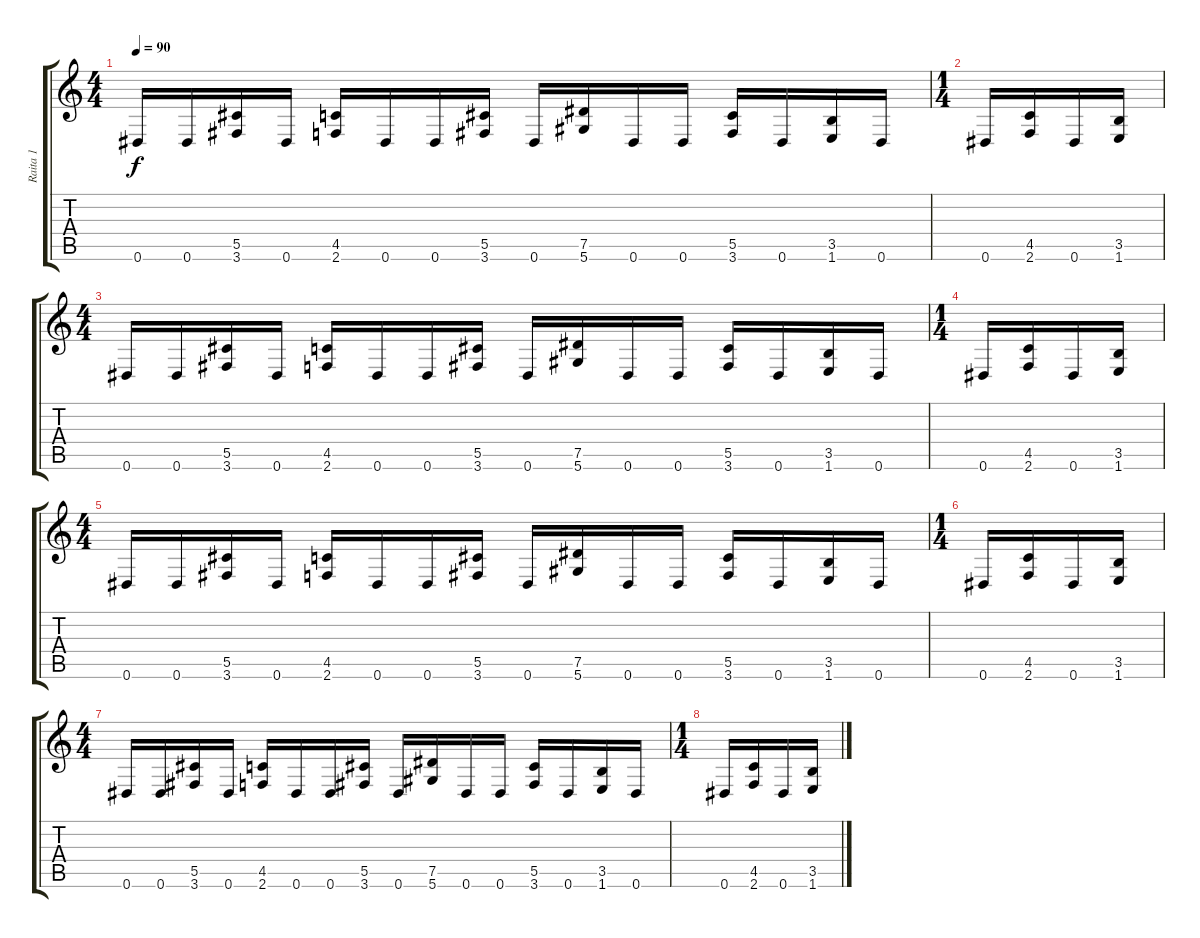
\track ("Raita 1" "Raita 1") {instrument distortionguitar}
\staff {score tabs}
\tuning (Eb4 Bb3 Gb3 Db3 Ab2 Eb2) {hide}
\ts (4 4)
\tempo 90
\clef g2
\ks c
0.6.16{dy f} 0.6.16 (5.5 3.6).16 0.6.16 (4.5 2.6).16 0.6.16 0.6.16 (5.5 3.6).16 0.6.16 (7.5 5.6).16 0.6.16 0.6.16 (5.5 3.6).16 0.6.16 (3.5 1.6).16 0.6.16 |
\ts (1 4)
0.6.16 (4.5 2.6).16 0.6.16 (3.5 1.6).16 |
\ts (4 4)
0.6.16 0.6.16 (5.5 3.6).16 0.6.16 (4.5 2.6).16 0.6.16 0.6.16 (5.5 3.6).16 0.6.16 (7.5 5.6).16 0.6.16 0.6.16 (5.5 3.6).16 0.6.16 (3.5 1.6).16 0.6.16 |
\ts (1 4)
0.6.16 (4.5 2.6).16 0.6.16 (3.5 1.6).16 |
\ts (4 4)
0.6.16 0.6.16 (5.5 3.6).16 0.6.16 (4.5 2.6).16 0.6.16 0.6.16 (5.5 3.6).16 0.6.16 (7.5 5.6).16 0.6.16 0.6.16 (5.5 3.6).16 0.6.16 (3.5 1.6).16 0.6.16 |
\ts (1 4)
0.6.16 (4.5 2.6).16 0.6.16 (3.5 1.6).16 |
\ts (4 4)
0.6.16 0.6.16 (5.5 3.6).16 0.6.16 (4.5 2.6).16 0.6.16 0.6.16 (5.5 3.6).16 0.6.16 (7.5 5.6).16 0.6.16 0.6.16 (5.5 3.6).16 0.6.16 (3.5 1.6).16 0.6.16 |
\ts (1 4)
0.6.16 (4.5 2.6).16 0.6.16 (3.5 1.6).16
